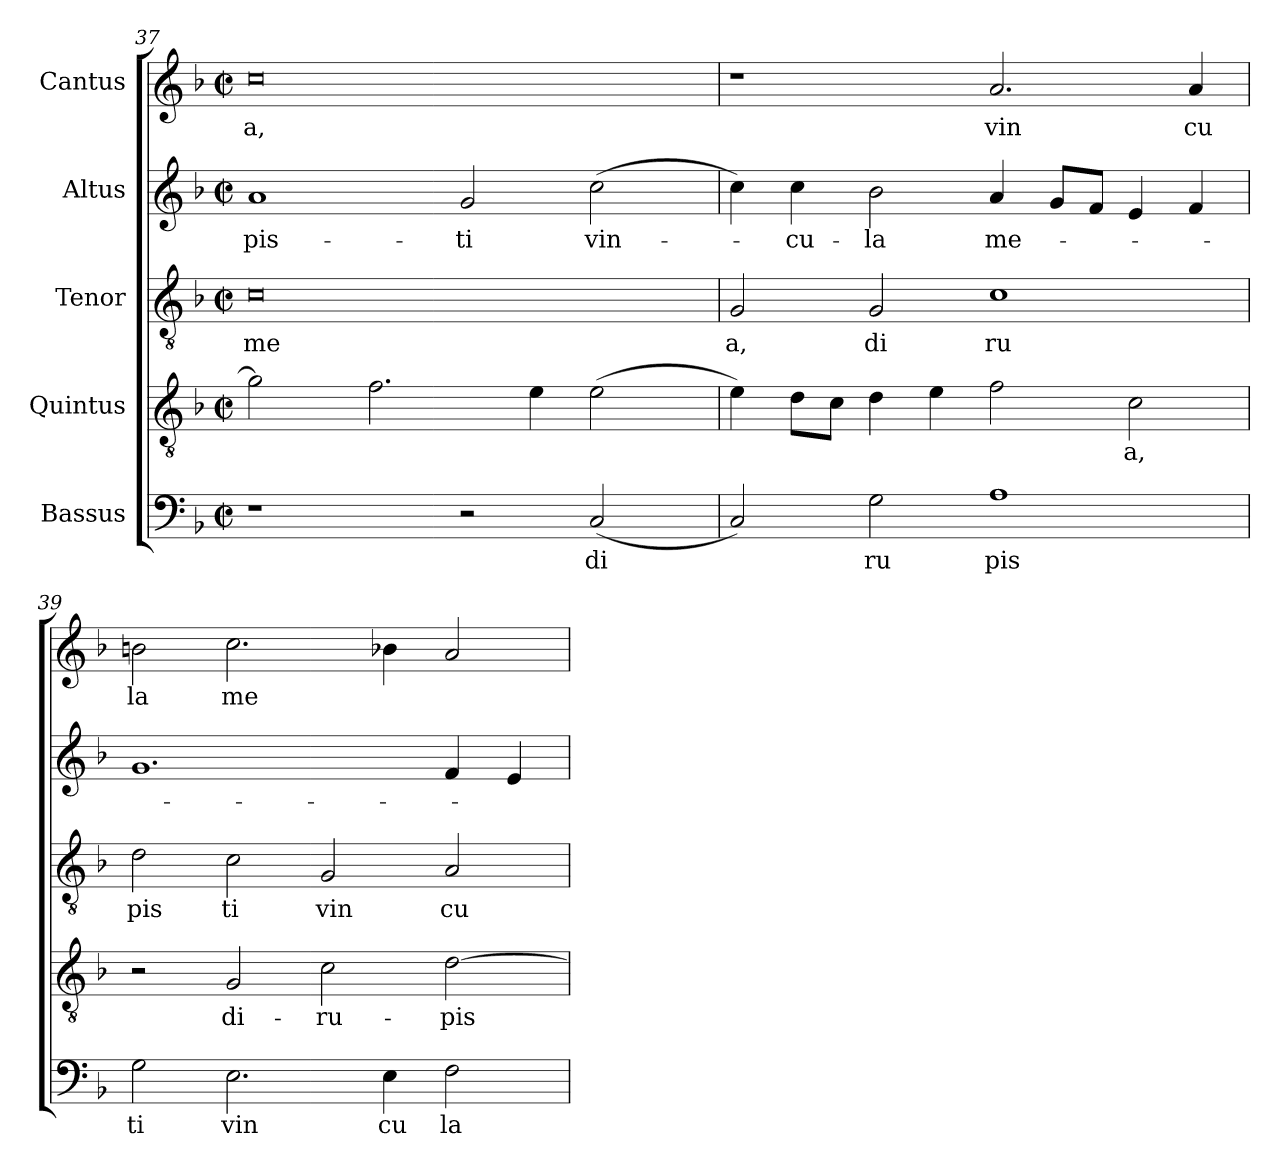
**kern	**text	**kern	**text	**kern	**text	**kern	**text	**kern	**text
*part5	*part5	*part4	*part4	*part3	*part3	*part2	*part2	*part1	*part1
*staff5	*staff5	*staff4	*staff4	*staff3	*staff3	*staff2	*staff2	*staff1	*staff1
*I"Bassus	*	*I"Quintus	*	*I"Tenor	*	*I"Altus	*	*I"Cantus	*
!!LO:PB:g=z
*clefF4	*	*clefGv2	*	*clefGv2	*	*clefG2	*	*clefG2	*
*k[b-]	*	*k[b-]	*	*k[b-]	*	*k[b-]	*	*k[b-]	*
*F:	*	*F:	*	*F:	*	*F:	*	*F:	*
*M2/2	*	*M2/2	*	*M2/2	*	*M2/2	*	*M2/2	*
*met(c|)	*	*met(c|)	*	*met(c|)	*	*met(c|)	*	*met(c|)	*
=37	=37	=37	=37	=37	=37	=37	=37	=37	=37
!	!	!	!	!	!LO:LY:b:cj	!	!LO:LY:b:cj	!	!LO:LY:b:cj
*	*	*^	*	*	*	*	*	*	*
1r	.	2g\]	8...ryy	.	0c	me	1a	pis-	0cc	a,
.	.	.	1ryy	.	.	.	.	.	.	.
.	.	2.f\	.	.	.	.	.	.	.	.
!	!	!	!	!	!	!	!	!LO:LY:b:cj	!	!
2r	.	.	.	.	.	.	2g/	-ti	.	.
.	.	.	2ryy	.	.	.	.	.	.	.
.	.	4e\	.	.	.	.	.	.	.	.
!	!LO:LY:b:cj	!	!	!	!	!	!	!LO:LY:b	!	!
(<2C/	di	(>2e\	.	.	.	.	(>2cc\	vin-	.	.
.	.	.	4ryy	.	.	.	.	.	.	.
.	.	.	64ryy	.	.	.	.	.	.	.
=38	=38	=38	=38	=38	=38	=38	=38	=38	=38	=38
!	!	!	!	!	!	!LO:LY:b:cj	!	!	!	!
*	*	*v	*v	*	*	*	*	*	*	*
2C/)	.	4e\)	.	2G/	a,	4cc\)	.	1r	.
!	!	!	!	!	!	!	!LO:LY:b:cj	!	!
.	.	8d\L	.	.	.	4cc\	-cu-	.	.
.	.	8c\J	.	.	.	.	.	.	.
!	!LO:LY:b:cj	!	!	!	!LO:LY:b:cj	!	!LO:LY:b:cj	!	!
2G\	ru	4d\	.	2G/	di	2b-\	-la	.	.
.	.	4e\	.	.	.	.	.	.	.
!	!LO:LY:b:cj	!	!	!	!LO:LY:b:cj	!	!LO:LY:b	!	!LO:LY:b:cj
1A	pis	2f\	.	1c	ru	4a/	me-	2.a/	vin
.	.	.	.	.	.	8g/L	.	.	.
.	.	.	.	.	.	8f/J	.	.	.
!	!	!	!LO:LY:b:cj	!	!	!	!	!	!
.	.	2c\	a,	.	.	4e/	.	.	.
!	!	!	!	!	!	!	!	!	!LO:LY:b:cj
.	.	.	.	.	.	4f/	.	4a/	cu
=39	=39	=39	=39	=39	=39	=39	=39	=39	=39
!	!LO:LY:b:cj	!	!	!	!LO:LY:b:cj	!	!	!	!LO:LY:b:cj
2G\	ti	2r	.	2d\	pis	1.g	.	2bn\	la
!	!LO:LY:b:cj	!	!LO:LY:b:cj	!	!LO:LY:b:cj	!	!	!	!LO:LY:b
2.E\	vin	2G/	di-	2c\	ti	.	.	2.cc\	me
!	!	!	!LO:LY:b:cj	!	!LO:LY:b:cj	!	!	!	!
.	.	2c\	-ru-	2G/	vin	.	.	.	.
!	!LO:LY:b:cj	!	!	!	!	!	!	!	!
4E\	cu	.	.	.	.	.	.	4b-X\	.
!	!LO:LY:b:cj	!	!LO:LY:b	!	!LO:LY:b:cj	!	!	!	!
2F\	la	[>2d\	-pis-	2A/	cu	4f/	.	2a/	.
.	.	.	.	.	.	4e/	.	.	.
=	=	=	=	=	=	=	=	=	=
*-	*-	*-	*-	*-	*-	*-	*-	*-	*-
